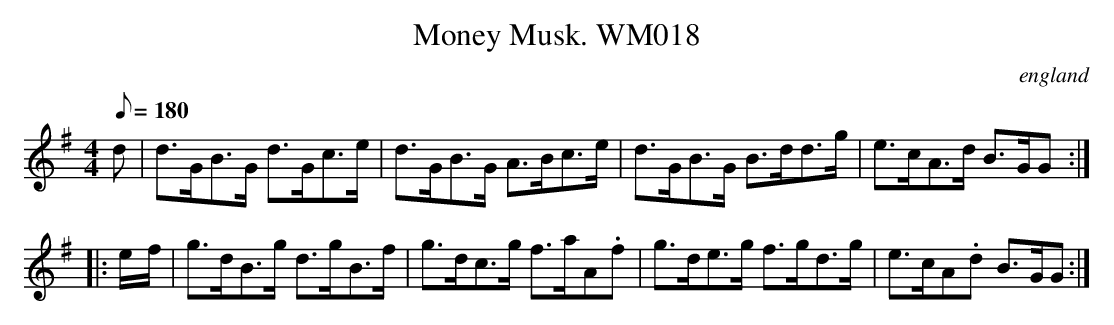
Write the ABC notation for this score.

X:1
T:Money Musk. WM018
O:england
M:4/4
L:1/8
Q:180
K:G
d|d>GB>G d>Gc>e|d>GB>G A>Bc>e|d>GB>G B>dd>g|e>cA>d B>GG:|
|:e/-f/|g>dB>g d>gB>f|g>dc>g f>aA.f|g>de>g f>gd>g|e>cA.d B>GG:|]
